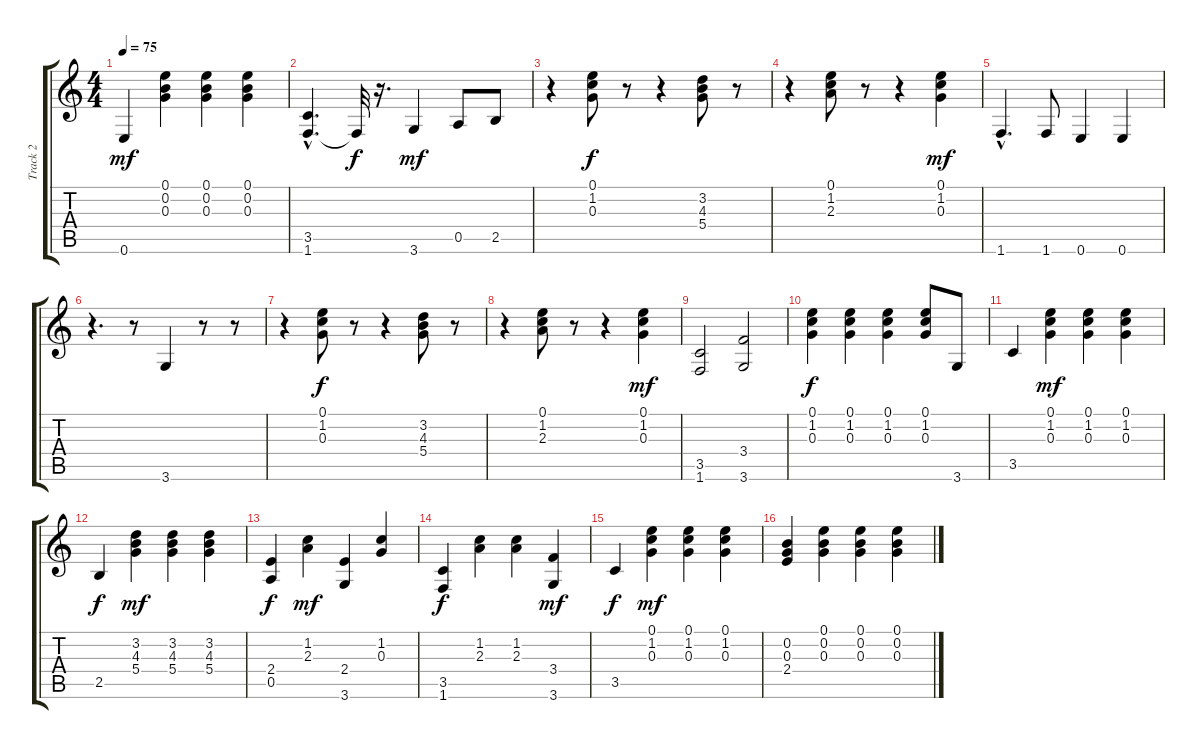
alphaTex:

\track ("Track 2" "Track 2") {instrument acousticguitarnylon}
\staff {score tabs}
\tuning (E4 B3 G3 D3 A2 E2) {hide}
\ts (4 4)
\tempo 75
\clef g2
\ks c
0.6.4{dy mf} (0.1 0.2 0.3).4 (0.1 0.2 0.3).4 (0.1 0.2 0.3).4 |
(3.5 1.6{hac}).4{d} 1.6{t}.32{dy f} r.16{d} 3.6.4{dy mf} 0.5.8 2.5.8 |
r.4 (0.1 1.2 0.3).8{dy f} r.8 r.4 (3.2 4.3 5.4).8 r.8 |
r.4 (0.1 1.2 2.3).8 r.8 r.4 (0.1 1.2 0.3).4{dy mf} |
1.6{hac}.4{d} 1.6.8 0.6.4 0.6.4 |
r.4{d} r.8 3.6.4 r.8 r.8 |
r.4 (0.1 1.2 0.3).8{dy f} r.8 r.4 (3.2 4.3 5.4).8 r.8 |
r.4 (0.1 1.2 2.3).8 r.8 r.4 (0.1 1.2 0.3).4{dy mf} |
(3.5 1.6).2 (3.4 3.6).2 |
(0.1 1.2 0.3).4{dy f} (0.1 1.2 0.3).4 (0.1 1.2 0.3).4 (0.1 1.2 0.3).8 3.6.8 |
3.5.4 (0.1 1.2 0.3).4{dy mf} (0.1 1.2 0.3).4 (0.1 1.2 0.3).4 |
2.5.4{dy f} (3.2 4.3 5.4).4{dy mf} (3.2 4.3 5.4).4 (3.2 4.3 5.4).4 |
(2.4 0.5).4{dy f} (1.2 2.3).4{dy mf} (2.4 3.6).4 (1.2 0.3).4 |
(3.5 1.6).4{dy f} (1.2 2.3).4 (1.2 2.3).4 (3.4 3.6).4{dy mf} |
3.5.4{dy f} (0.1 1.2 0.3).4{dy mf} (0.1 1.2 0.3).4 (0.1 1.2 0.3).4 |
(0.2 0.3 2.4).4 (0.1 0.2 0.3).4 (0.1 0.2 0.3).4 (0.1 0.2 0.3).4
